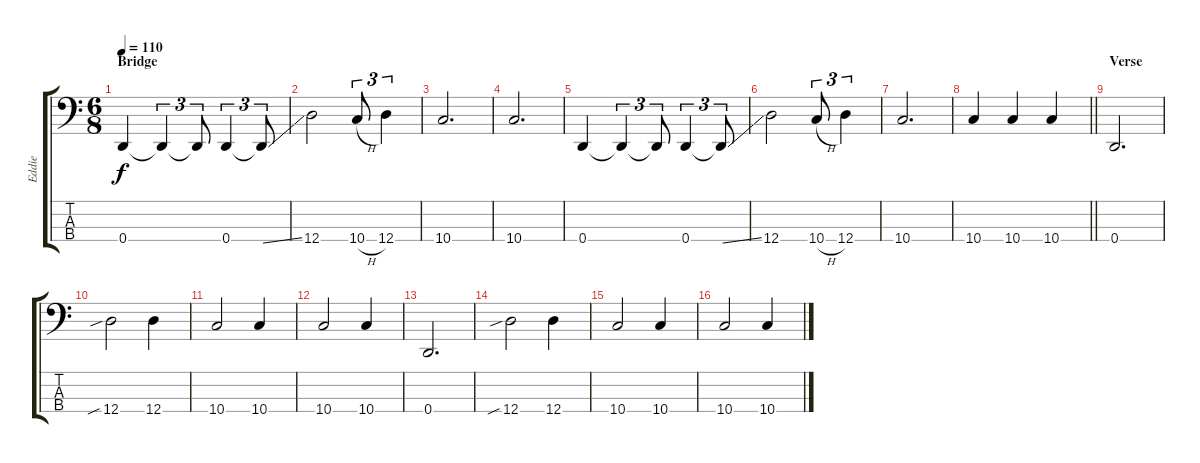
\track ("Eddie" "Eddie") {instrument electricbassfinger}
\staff {score tabs}
\tuning (F2 C2 G1 D1) {hide}
\ts (6 8)
\section ("" "Bridge")
\tempo 110
\clef f4
\ks c
0.4.4{dy f} 0.4{t}.4{tu (3 2)} 0.4{t}.8{tu (3 2)} 0.4.4{tu (3 2)} 0.4{ss t}.8{tu (3 2)} |
12.4.2 10.4{h}.8{tu (3 2)} 12.4.4{tu (3 2)} |
10.4.2{d} |
10.4.2{d} |
0.4.4 0.4{t}.4{tu (3 2)} 0.4{t}.8{tu (3 2)} 0.4.4{tu (3 2)} 0.4{ss t}.8{tu (3 2)} |
12.4.2 10.4{h}.8{tu (3 2)} 12.4.4{tu (3 2)} |
10.4.2{d} |
\barLineRight lightlight
10.4.4 10.4.4 10.4.4 |
\section ("" "Verse")
0.4.2{d} |
12.4{sib}.2 12.4.4 |
10.4.2 10.4.4 |
10.4.2 10.4.4 |
0.4.2{d} |
12.4{sib}.2 12.4.4 |
10.4.2 10.4.4 |
10.4.2 10.4.4
